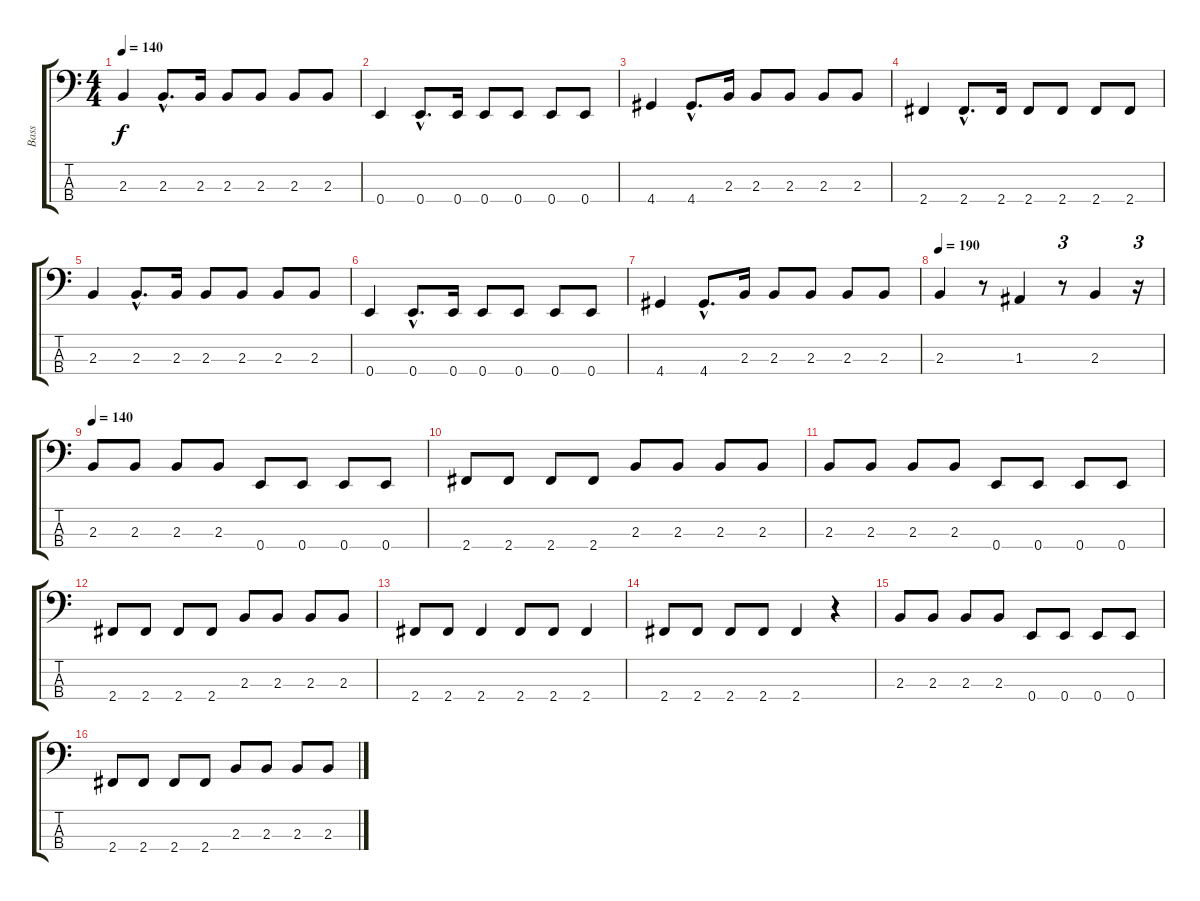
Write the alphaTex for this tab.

\track ("Bass" "Bass") {instrument electricbassfinger}
\staff {score tabs}
\tuning (G2 D2 A1 E1) {hide}
\ts (4 4)
\tempo 140
\clef f4
\ks c
2.3.4{dy f instrument electricbassfinger} 2.3{hac}.8{d} 2.3.16 2.3.8 2.3.8 2.3.8 2.3.8 |
0.4.4 0.4{hac}.8{d} 0.4.16 0.4.8 0.4.8 0.4.8 0.4.8 |
4.4.4 4.4{hac}.8{d} 2.3.16 2.3.8 2.3.8 2.3.8 2.3.8 |
2.4.4 2.4{hac}.8{d} 2.4.16 2.4.8 2.4.8 2.4.8 2.4.8 |
2.3.4 2.3{hac}.8{d} 2.3.16 2.3.8 2.3.8 2.3.8 2.3.8 |
0.4.4 0.4{hac}.8{d} 0.4.16 0.4.8 0.4.8 0.4.8 0.4.8 |
4.4.4 4.4{hac}.8{d} 2.3.16 2.3.8 2.3.8 2.3.8 2.3.8 |
\tempo 190
2.3.4 r.8 1.3.4 r.8{tu (3 2)} 2.3.4 r.16{tu (3 2)} |
\tempo 140
2.3.8 2.3.8 2.3.8 2.3.8 0.4.8 0.4.8 0.4.8 0.4.8 |
2.4.8 2.4.8 2.4.8 2.4.8 2.3.8 2.3.8 2.3.8 2.3.8 |
2.3.8 2.3.8 2.3.8 2.3.8 0.4.8 0.4.8 0.4.8 0.4.8 |
2.4.8 2.4.8 2.4.8 2.4.8 2.3.8 2.3.8 2.3.8 2.3.8 |
2.4.8 2.4.8 2.4.4 2.4.8 2.4.8 2.4.4 |
2.4.8 2.4.8 2.4.8 2.4.8 2.4.4 r.4 |
2.3.8 2.3.8 2.3.8 2.3.8 0.4.8 0.4.8 0.4.8 0.4.8 |
2.4.8 2.4.8 2.4.8 2.4.8 2.3.8 2.3.8 2.3.8 2.3.8
